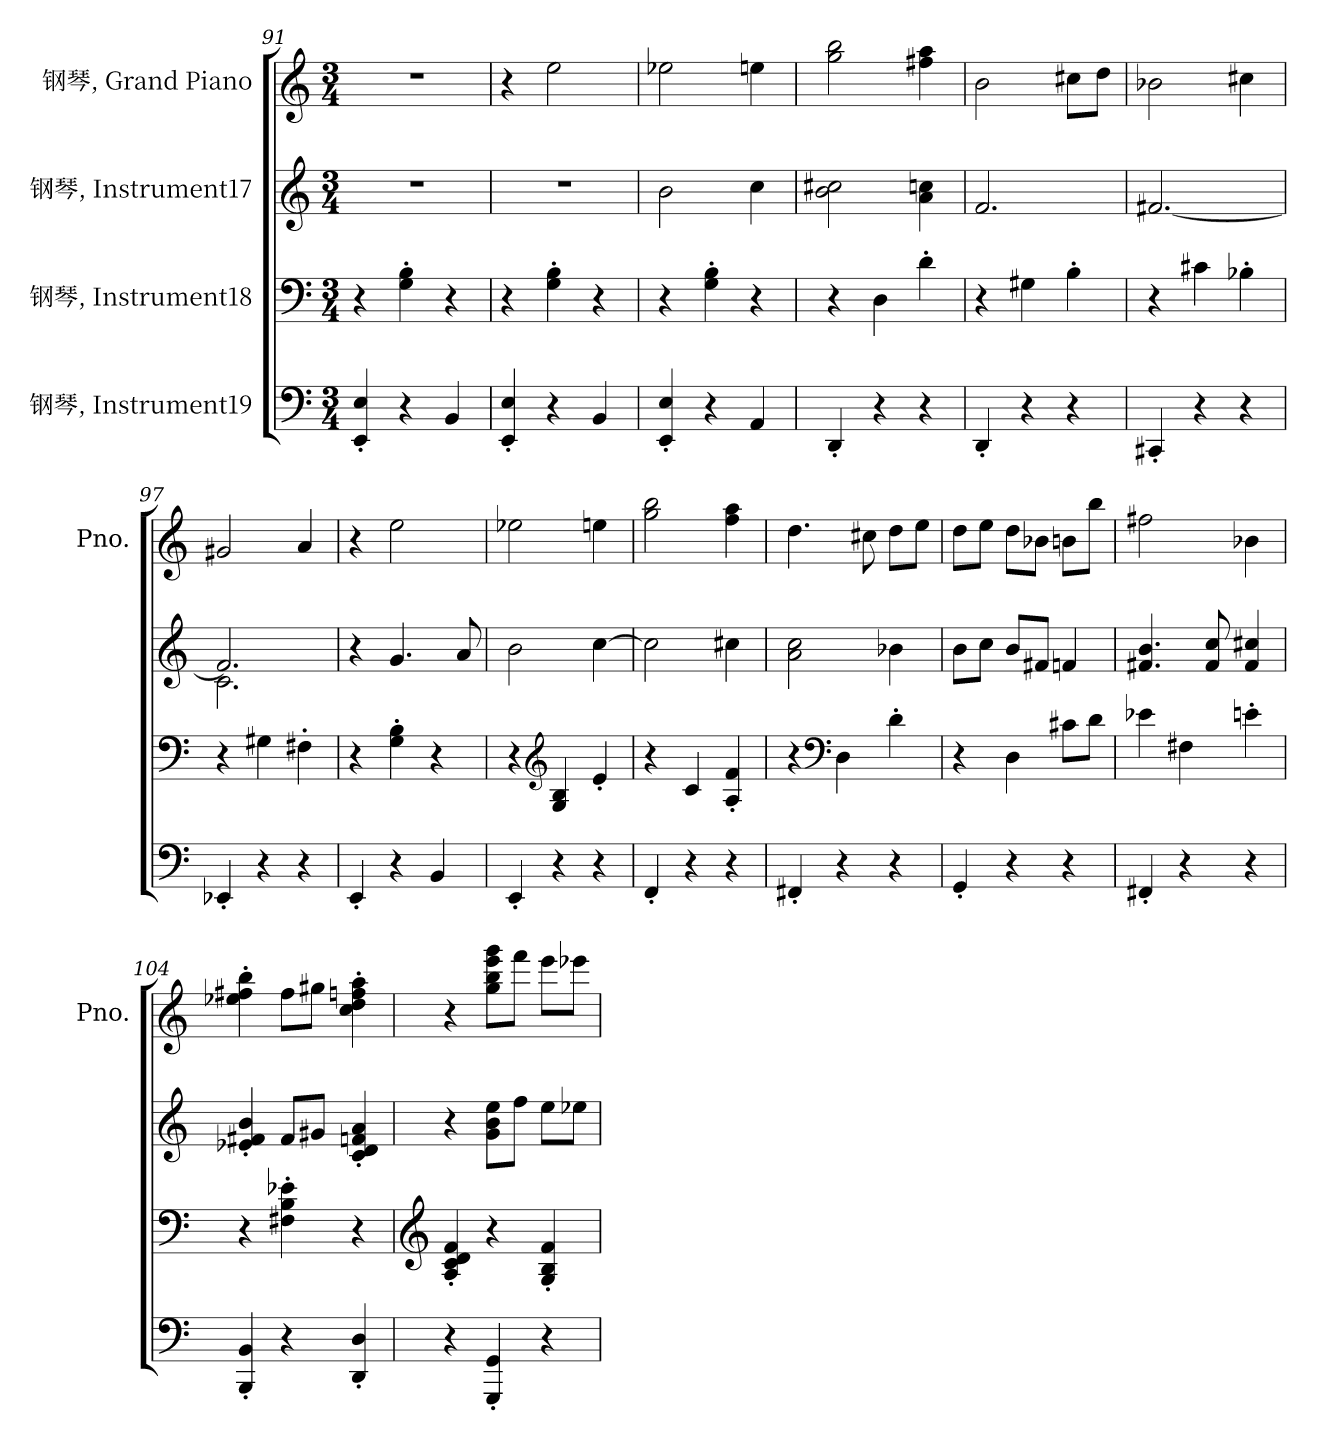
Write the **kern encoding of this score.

**kern	**kern	**kern	**kern
*part4	*part3	*part2	*part1
*staff4	*staff3	*staff2	*staff1
*I"钢琴, Instrument19	*I"钢琴, Instrument18	*I"钢琴, Instrument17	*I"钢琴, Grand Piano
*	*	*	*I'Pno.
*clefF4	*clefF4	*clefG2	*clefG2
*k[]	*k[]	*k[]	*k[]
*M3/4	*M3/4	*M3/4	*M3/4
=91	=91	=91	=91
4EE/' 4E/'	4r	2.r	2.r
4r	4G\' 4B\'	.	.
4BB/	4r	.	.
=92	=92	=92	=92
4EE/' 4E/'	4r	2.r	4r
4r	4G\' 4B\'	.	2ee\
4BB/	4r	.	.
=93	=93	=93	=93
4EE/' 4E/'	4r	2b\	2ee-X\
4r	4G\' 4B\'	.	.
4AA/	4r	4cc\	4een\
=94	=94	=94	=94
4DD'/	4r	2b\ 2cc#X\	2gg\ 2bb\
4r	4D\	.	.
4r	4d'\	4a\ 4ccn\	4ff#X\ 4aa\
!!LO:PB:g=z
=95	=95	=95	=95
4DD'/	4r	2.f/	2b\
4r	4G#X\	.	.
4r	4B'\	.	8cc#X\L
.	.	.	8dd\J
=96	=96	=96	=96
4CC#X'/	4r	[2.f#X/	2b-X\
4r	4c#X\	.	.
4r	4B-X'\	.	4cc#X\
=97	=97	=97	=97
*	*	*^	*
4EE-X'/	4r	2.f#/]	2.c\	2g#X/
4r	4G#X\	.	.	.
4r	4F#X'\	.	.	4a/
*	*	*v	*v	*
=98	=98	=98	=98
4EE'/	4r	4r	4r
4r	4G\' 4B\'	4.g/	2ee\
4BB/	4r	.	.
.	.	8a/	.
=99	=99	=99	=99
4EE'/	4r	2b\	2ee-X\
*	*clefG2	*	*
4r	4G/ 4B/	.	.
4r	4e'/	[4cc\	4een\
=100	=100	=100	=100
4FF'/	4r	2cc\]	2gg\ 2bb\
4r	4c/	.	.
4r	4A/' 4f/'	4cc#X\	4ff\ 4aa\
=101	=101	=101	=101
4FF#X'/	4r	2a\ 2cc\	4.dd\
*	*clefF4	*	*
4r	4D\	.	.
.	.	.	8cc#X\
4r	4d'\	4b-X\	8dd\L
.	.	.	8ee\J
!!LO:LB:g=z
=102	=102	=102	=102
4GG'/	4r	8b\L	8dd\L
.	.	8cc\J	8ee\J
4r	4D\	8b/L	8dd\L
.	.	8f#X/J	8b-X\J
4r	8c#X\L	4fn/	8bn\L
.	8d\J	.	8bb\J
=103	=103	=103	=103
4FF#X'/	4e-X\	4.f#X/ 4.b/	2ff#X\
4r	4F#X\	.	.
.	.	8f#/ 8cc/	.
4r	4en'\	4f#/ 4cc#X/	4b-X\
=104	=104	=104	=104
4BBB/' 4BB/'	4r	4e-X/' 4f#X/' 4b/'	4ee-X\' 4ff#X\' 4bb\'
4r	4F#X\' 4B\' 4e-X\'	8f#/L	8ff#\L
.	.	8g#X/J	8gg#X\J
4DD/' 4D/'	4r	4c/' 4d/' 4fn/' 4a/'	4cc\' 4dd\' 4ffn\' 4aa\'
=105	=105	=105	=105
*	*clefG2	*	*
4r	4A/' 4c/' 4d/' 4f/'	4r	4r
4GGG/' 4GG/'	4r	8g\ 8b\ 8ee\L	8gg\ 8bb\ 8eee\ 8ggg\L
.	.	8ff\J	8fff\J
4r	4G/' 4B/' 4f/'	8ee\L	8eee\L
.	.	8ee-X\J	8eee-X\J
=	=	=	=
*-	*-	*-	*-
